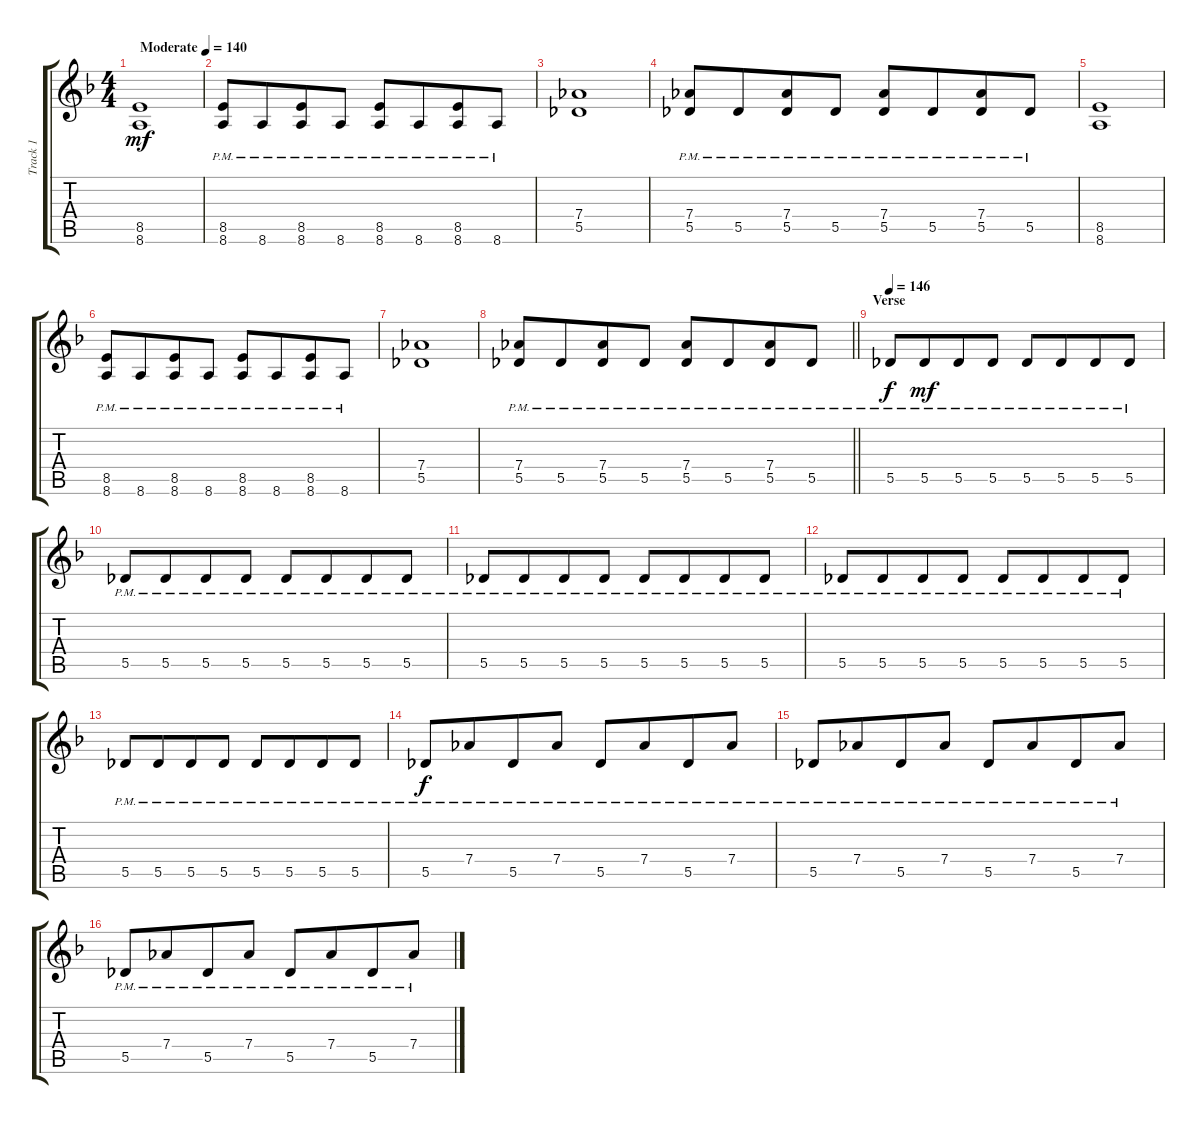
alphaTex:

\track ("Track 1" "Track 1") {instrument electricguitarjazz}
\staff {score tabs}
\tuning (Eb4 Bb3 Gb3 Db3 Ab2 Db2) {hide}
\ts (4 4)
\tempo (140 "Moderate")
\clef g2
\ks f
(8.5 8.6).1{dy mf instrument electricguitarjazz} |
(8.5{pm} 8.6{pm}).8 8.6{pm}.8{beam merge} (8.5{pm} 8.6{pm}).8 8.6{pm}.8 (8.5{pm} 8.6{pm}).8 8.6{pm}.8{beam merge} (8.5{pm} 8.6{pm}).8 8.6{pm}.8 |
(7.4 5.5).1 |
(7.4{pm} 5.5{pm}).8 5.5{pm}.8{beam merge} (7.4{pm} 5.5{pm}).8 5.5{pm}.8 (7.4{pm} 5.5{pm}).8 5.5{pm}.8{beam merge} (7.4{pm} 5.5{pm}).8 5.5{pm}.8 |
(8.5 8.6).1 |
(8.5{pm} 8.6{pm}).8 8.6{pm}.8{beam merge} (8.5{pm} 8.6{pm}).8 8.6{pm}.8 (8.5{pm} 8.6{pm}).8 8.6{pm}.8{beam merge} (8.5{pm} 8.6{pm}).8 8.6{pm}.8 |
(7.4 5.5).1 |
\barLineRight lightlight
(7.4{pm} 5.5{pm}).8 5.5{pm}.8{beam merge} (7.4{pm} 5.5{pm}).8 5.5{pm}.8 (7.4{pm} 5.5{pm}).8 5.5{pm}.8{beam merge} (7.4{pm} 5.5{pm}).8 5.5{pm}.8 |
\section ("" "Verse")
\tempo 146
5.5{pm}.8{dy f instrument distortionguitar} 5.5{pm}.8{dy mf beam merge} 5.5{pm}.8 5.5{pm}.8 5.5{pm}.8 5.5{pm}.8{beam merge} 5.5{pm}.8 5.5{pm}.8 |
5.5{pm}.8 5.5{pm}.8{beam merge} 5.5{pm}.8 5.5{pm}.8 5.5{pm}.8 5.5{pm}.8{beam merge} 5.5{pm}.8 5.5{pm}.8 |
5.5{pm}.8 5.5{pm}.8{beam merge} 5.5{pm}.8 5.5{pm}.8 5.5{pm}.8 5.5{pm}.8{beam merge} 5.5{pm}.8 5.5{pm}.8 |
5.5{pm}.8 5.5{pm}.8{beam merge} 5.5{pm}.8 5.5{pm}.8 5.5{pm}.8 5.5{pm}.8{beam merge} 5.5{pm}.8 5.5{pm}.8 |
5.5{pm}.8 5.5{pm}.8{beam merge} 5.5{pm}.8 5.5{pm}.8 5.5{pm}.8 5.5{pm}.8{beam merge} 5.5{pm}.8 5.5{pm}.8 |
5.5{pm}.8{dy f} 7.4{pm}.8{beam merge} 5.5{pm}.8 7.4{pm}.8 5.5{pm}.8 7.4{pm}.8{beam merge} 5.5{pm}.8 7.4{pm}.8 |
5.5{pm}.8 7.4{pm}.8{beam merge} 5.5{pm}.8 7.4{pm}.8 5.5{pm}.8 7.4{pm}.8{beam merge} 5.5{pm}.8 7.4{pm}.8 |
5.5{pm}.8 7.4{pm}.8{beam merge} 5.5{pm}.8 7.4{pm}.8 5.5{pm}.8 7.4{pm}.8{beam merge} 5.5{pm}.8 7.4{pm}.8
